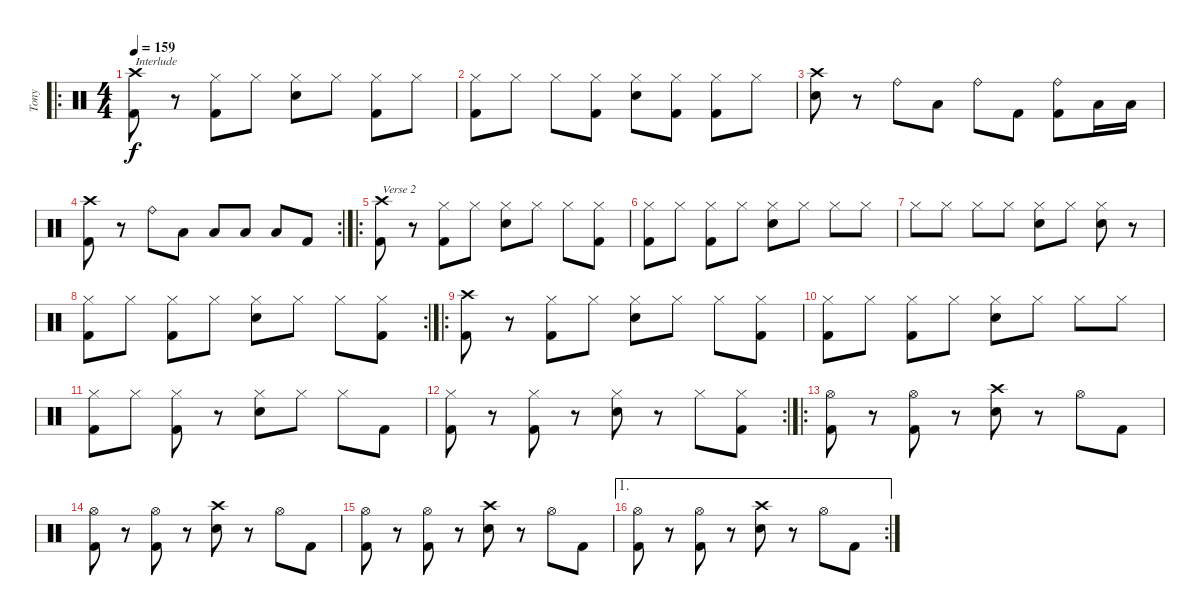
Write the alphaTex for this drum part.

\track ("Tony" "Tony") {instrument percussion}
\staff {score}
\articulation defaults
\ro
\ts (4 4)
\tempo 159
\clef neutral
\ks c
("Kick (hit) 2" "Crash high (hit)").8{txt "Interlude" dy f} r.8 ("Kick (hit) 2" "Hi-Hat (closed)").8 "Hi-Hat (closed)".8 ("Snare (hit) 2" "Hi-Hat (closed)").8 "Hi-Hat (closed)".8 ("Kick (hit) 2" "Hi-Hat (closed)").8 "Hi-Hat (closed)".8 |
("Kick (hit) 2" "Hi-Hat (closed)").8 "Hi-Hat (closed)".8 "Hi-Hat (closed)".8 ("Kick (hit) 2" "Hi-Hat (closed)").8 ("Snare (hit) 2" "Hi-Hat (closed)").8 ("Kick (hit) 2" "Hi-Hat (closed)").8 ("Kick (hit) 2" "Hi-Hat (closed)").8 "Hi-Hat (closed)".8 |
("Crash high (hit)" "Snare (hit) 2").8 r.8 "Ride (bell)".8 "Low Tom (hit)".8 "Ride (bell)".8 "Kick (hit) 2".8 ("Kick (hit) 2" "Ride (bell)").8 "Low Floor Tom (hit)".16 "Low Floor Tom (hit)".16 |
\rc 2
("Kick (hit) 2" "Crash high (hit)").8 r.8 "Ride (bell)".8 "Low Tom (hit)".8 "Low Tom (hit)".8 "Low Floor Tom (hit)".8 "Low Floor Tom (hit)".8 "Kick (hit) 2".8 |
\ro
("Kick (hit) 2" "Crash high (hit)").8{txt "Verse 2"} r.8 ("Kick (hit) 2" "Hi-Hat (closed)").8 "Hi-Hat (closed)".8 ("Snare (hit) 2" "Hi-Hat (closed)").8 "Hi-Hat (closed)".8 "Hi-Hat (closed)".8 ("Kick (hit) 2" "Hi-Hat (closed)").8 |
("Kick (hit) 2" "Hi-Hat (closed)").8 "Hi-Hat (closed)".8 ("Kick (hit) 2" "Hi-Hat (closed)").8 "Hi-Hat (closed)".8 ("Snare (hit) 2" "Hi-Hat (closed)").8 "Hi-Hat (closed)".8 "Hi-Hat (closed)".8 "Hi-Hat (closed)".8 |
"Hi-Hat (closed)".8 "Hi-Hat (closed)".8 "Hi-Hat (closed)".8 "Hi-Hat (closed)".8 ("Snare (hit) 2" "Hi-Hat (closed)").8 "Hi-Hat (closed)".8 ("Snare (hit) 2" "Hi-Hat (closed)").8 r.8 |
\rc 2
("Kick (hit) 2" "Hi-Hat (closed)").8 "Hi-Hat (closed)".8 ("Kick (hit) 2" "Hi-Hat (closed)").8 "Hi-Hat (closed)".8 ("Snare (hit) 2" "Hi-Hat (closed)").8 "Hi-Hat (closed)".8 "Hi-Hat (closed)".8 ("Kick (hit) 2" "Hi-Hat (closed)").8 |
\ro
("Kick (hit) 2" "Crash high (hit)").8 r.8 ("Kick (hit) 2" "Hi-Hat (closed)").8 "Hi-Hat (closed)".8 ("Snare (hit) 2" "Hi-Hat (closed)").8 "Hi-Hat (closed)".8 "Hi-Hat (closed)".8 ("Kick (hit) 2" "Hi-Hat (closed)").8 |
("Kick (hit) 2" "Hi-Hat (closed)").8 "Hi-Hat (closed)".8 ("Kick (hit) 2" "Hi-Hat (closed)").8 "Hi-Hat (closed)".8 ("Snare (hit) 2" "Hi-Hat (closed)").8 "Hi-Hat (closed)".8 "Hi-Hat (closed)".8 "Hi-Hat (closed)".8 |
("Kick (hit) 2" "Hi-Hat (closed)").8 "Hi-Hat (closed)".8 ("Kick (hit) 2" "Hi-Hat (closed)").8 r.8 ("Snare (hit) 2" "Hi-Hat (closed)").8 "Hi-Hat (closed)".8 "Hi-Hat (closed)".8 "Kick (hit) 2".8 |
\rc 2
("Kick (hit) 2" "Hi-Hat (closed)").8 r.8 ("Kick (hit) 2" "Hi-Hat (closed)").8 r.8 ("Snare (hit) 2" "Hi-Hat (closed)").8 r.8 "Hi-Hat (closed)".8 ("Kick (hit) 2" "Hi-Hat (closed)").8 |
\ro
("Kick (hit) 2" "Hi-Hat (open)").8 r.8 ("Kick (hit) 2" "Hi-Hat (open)").8 r.8 ("Crash high (hit)" "Snare (hit) 2").8 r.8 "Hi-Hat (open)".8 "Kick (hit) 2".8 |
("Kick (hit) 2" "Hi-Hat (open)").8 r.8 ("Kick (hit) 2" "Hi-Hat (open)").8 r.8 ("Crash high (hit)" "Snare (hit) 2").8 r.8 "Hi-Hat (open)".8 "Kick (hit) 2".8 |
("Kick (hit) 2" "Hi-Hat (open)").8 r.8 ("Kick (hit) 2" "Hi-Hat (open)").8 r.8 ("Crash high (hit)" "Snare (hit) 2").8 r.8 "Hi-Hat (open)".8 "Kick (hit) 2".8 |
\ae 1
\rc 2
("Kick (hit) 2" "Hi-Hat (open)").8 r.8 ("Kick (hit) 2" "Hi-Hat (open)").8 r.8 ("Crash high (hit)" "Snare (hit) 2").8 r.8 "Hi-Hat (open)".8 "Kick (hit) 2".8
